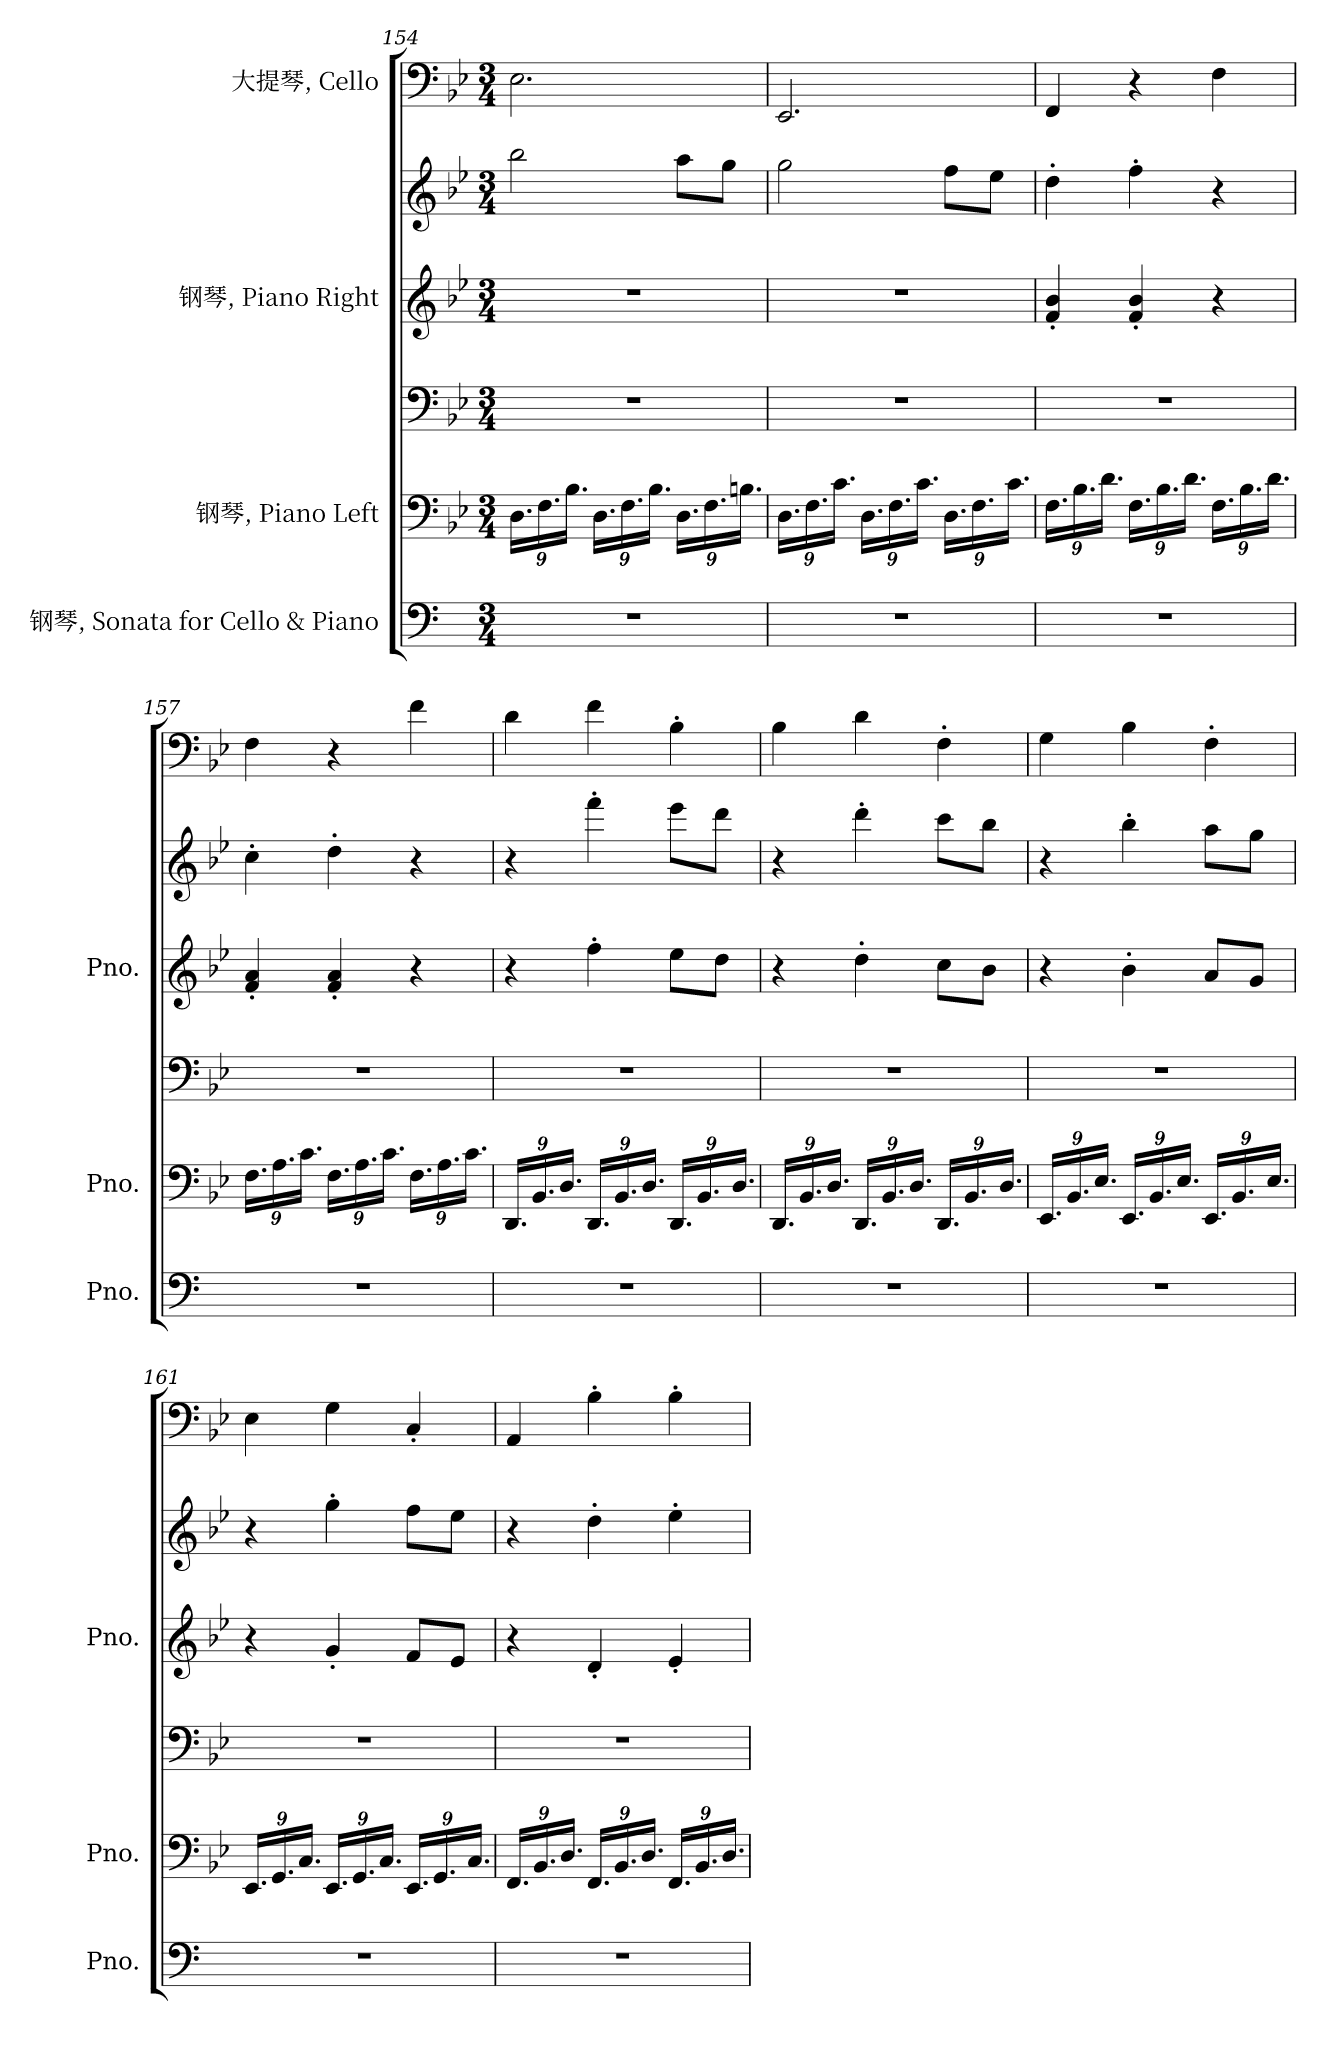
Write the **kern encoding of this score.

**kern	**kern	**kern	**kern	**kern	**kern
*part4	*part3	*part3	*part2	*part2	*part1
*staff6	*staff5	*staff4	*staff3	*staff2	*staff1
*I"钢琴, Sonata for Cello &amp; Piano	*I"钢琴, Piano Left	*	*I"钢琴, Piano Right	*	*I"大提琴, Cello
*I'Pno.	*I'Pno.	*	*I'Pno.	*	*
*clefF4	*clefF4	*clefF4	*clefG2	*clefG2	*clefF4
*k[]	*k[b-e-]	*k[b-e-]	*k[b-e-]	*k[b-e-]	*k[b-e-]
*M3/4	*M3/4	*M3/4	*M3/4	*M3/4	*M3/4
*	*Xbrackettup	*	*	*	*
=154	=154	=154	=154	=154	=154
2.r	18.D\LL	2.r	2.r	2bb-\	2.E-\
.	18.F\	.	.	.	.
.	18.B-\JJ	.	.	.	.
.	18.D\LL	.	.	.	.
.	18.F\	.	.	.	.
.	18.B-\JJ	.	.	.	.
.	18.D\LL	.	.	8aa\L	.
.	18.F\	.	.	.	.
.	.	.	.	8gg\J	.
.	18.Bn\JJ	.	.	.	.
!!LO:LB:g=z
=155	=155	=155	=155	=155	=155
2.r	18.D\LL	2.r	2.r	2gg\	2.EE-/
.	18.F\	.	.	.	.
.	18.c\JJ	.	.	.	.
.	18.D\LL	.	.	.	.
.	18.F\	.	.	.	.
.	18.c\JJ	.	.	.	.
.	18.D\LL	.	.	8ff\L	.
.	18.F\	.	.	.	.
.	.	.	.	8ee-\J	.
.	18.c\JJ	.	.	.	.
=156	=156	=156	=156	=156	=156
2.r	18.F\LL	2.r	4f/' 4b-/'	4dd'\	4FF/
.	18.B-\	.	.	.	.
.	18.d\JJ	.	.	.	.
.	18.F\LL	.	4f/' 4b-/'	4ff'\	4r
.	18.B-\	.	.	.	.
.	18.d\JJ	.	.	.	.
.	18.F\LL	.	4r	4r	4F\
.	18.B-\	.	.	.	.
.	18.d\JJ	.	.	.	.
=157	=157	=157	=157	=157	=157
2.r	18.F\LL	2.r	4f/' 4a/'	4cc'\	4F\
.	18.A\	.	.	.	.
.	18.c\JJ	.	.	.	.
.	18.F\LL	.	4f/' 4a/'	4dd'\	4r
.	18.A\	.	.	.	.
.	18.c\JJ	.	.	.	.
.	18.F\LL	.	4r	4r	4f\
.	18.A\	.	.	.	.
.	18.c\JJ	.	.	.	.
!!LO:PB:g=z
=158	=158	=158	=158	=158	=158
2.r	18.DD/LL	2.r	4r	4r	4d\
.	18.BB-/	.	.	.	.
.	18.D/JJ	.	.	.	.
.	18.DD/LL	.	4ff'\	4fff'\	4f\
.	18.BB-/	.	.	.	.
.	18.D/JJ	.	.	.	.
.	18.DD/LL	.	8ee-\L	8eee-\L	4B-'\
.	18.BB-/	.	.	.	.
.	.	.	8dd\J	8ddd\J	.
.	18.D/JJ	.	.	.	.
=159	=159	=159	=159	=159	=159
2.r	18.DD/LL	2.r	4r	4r	4B-\
.	18.BB-/	.	.	.	.
.	18.D/JJ	.	.	.	.
.	18.DD/LL	.	4dd'\	4ddd'\	4d\
.	18.BB-/	.	.	.	.
.	18.D/JJ	.	.	.	.
.	18.DD/LL	.	8cc\L	8ccc\L	4F'\
.	18.BB-/	.	.	.	.
.	.	.	8b-\J	8bb-\J	.
.	18.D/JJ	.	.	.	.
=160	=160	=160	=160	=160	=160
2.r	18.EE-/LL	2.r	4r	4r	4G\
.	18.BB-/	.	.	.	.
.	18.E-/JJ	.	.	.	.
.	18.EE-/LL	.	4b-'\	4bb-'\	4B-\
.	18.BB-/	.	.	.	.
.	18.E-/JJ	.	.	.	.
.	18.EE-/LL	.	8a/L	8aa\L	4F'\
.	18.BB-/	.	.	.	.
.	.	.	8g/J	8gg\J	.
.	18.E-/JJ	.	.	.	.
!!LO:LB:g=z
=161	=161	=161	=161	=161	=161
2.r	18.EE-/LL	2.r	4r	4r	4E-\
.	18.GG/	.	.	.	.
.	18.C/JJ	.	.	.	.
.	18.EE-/LL	.	4g'/	4gg'\	4G\
.	18.GG/	.	.	.	.
.	18.C/JJ	.	.	.	.
.	18.EE-/LL	.	8f/L	8ff\L	4C'/
.	18.GG/	.	.	.	.
.	.	.	8e-/J	8ee-\J	.
.	18.C/JJ	.	.	.	.
=162	=162	=162	=162	=162	=162
2.r	18.FF/LL	2.r	4r	4r	4AA/
.	18.BB-/	.	.	.	.
.	18.D/JJ	.	.	.	.
.	18.FF/LL	.	4d'/	4dd'\	4B-'\
.	18.BB-/	.	.	.	.
.	18.D/JJ	.	.	.	.
.	18.FF/LL	.	4e-'/	4ee-'\	4B-'\
.	18.BB-/	.	.	.	.
.	18.D/JJ	.	.	.	.
=	=	=	=	=	=
*-	*-	*-	*-	*-	*-
